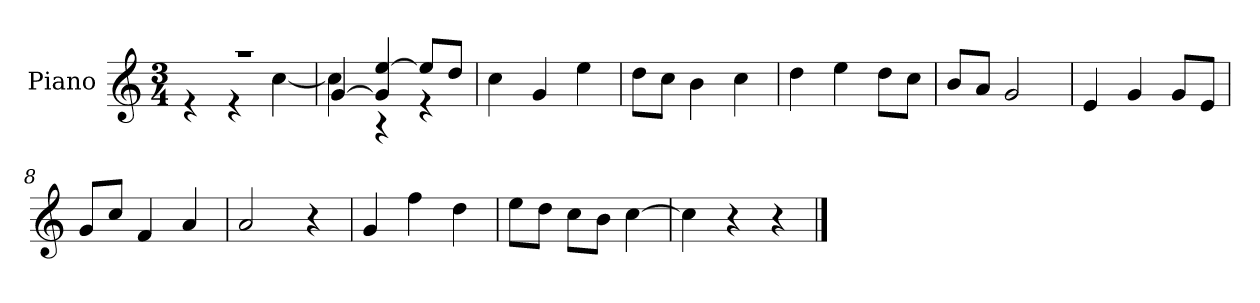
**kern
*part1
*staff1
*I"Piano
*I'P-no
*clefG2
*k[]
*M3/4
*MM180
=1
*^
2.r	4r
.	4r
.	[4cc\
=2	=2
[4g/	4cc\]
4g/] [4ee/	4r
8ee/L]	4r
8dd/J	.
*v	*v
=3
4cc\
4g/
4ee\
=4
8dd\L
8cc\J
4b\
4cc\
=5
4dd\
4ee\
8dd\L
8cc\J
=6
8b/L
8a/J
2g/
=7
4e/
4g/
8g/L
8e/J
=8
8g/L
8cc/J
4f/
4a/
=9
2a/
4r
!!LO:LB:g=z
=10
4g/
4ff\
4dd\
=11
8ee\L
8dd\J
8cc\L
8b\J
[4cc\
=12
4cc\]
4r
4r
==
*-
